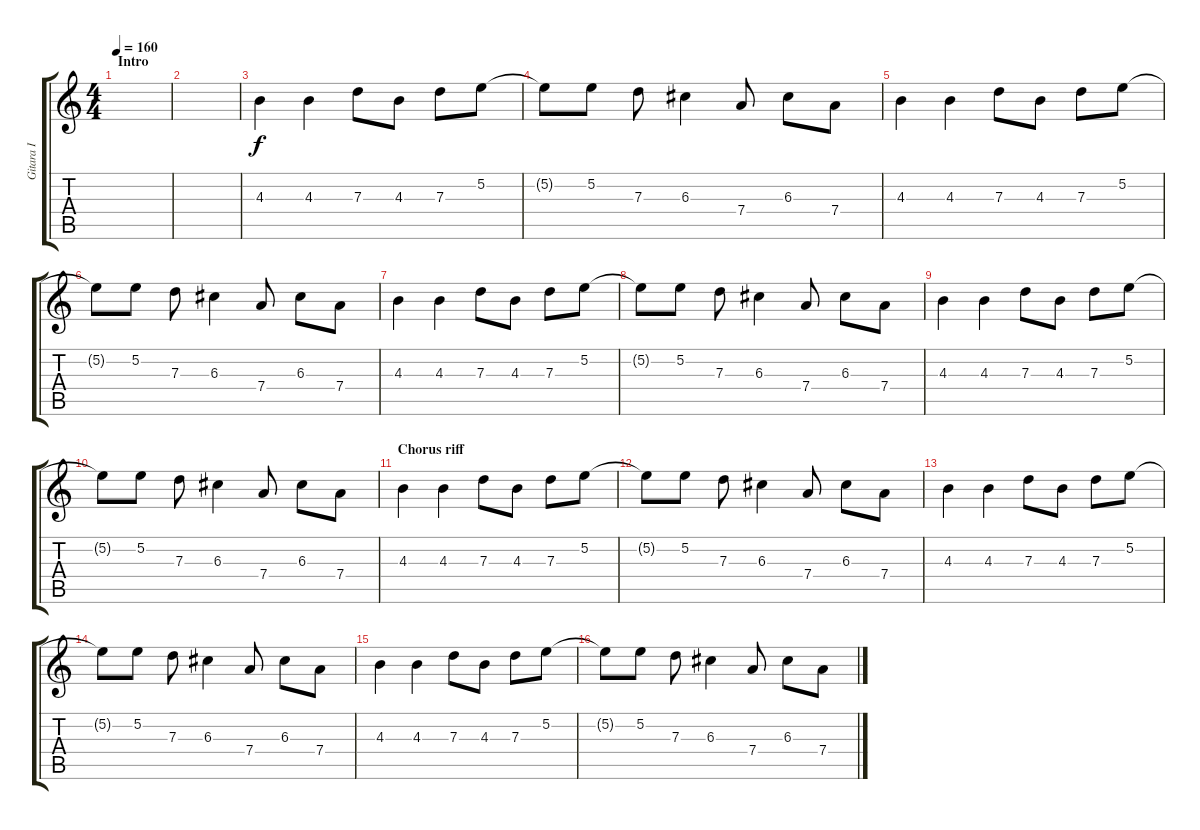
\track ("Gitara I" "Gitara I") {instrument overdrivenguitar}
\staff {score tabs}
\tuning (E4 B3 G3 D3 A2 E2) {hide}
\ts (4 4)
\section ("" "Intro")
\tempo 160
\clef g2
\ks c
|
|
4.3.4{instrument overdrivenguitar} 4.3.4 7.3.8 4.3.8 7.3.8 5.2.8 |
5.2{t}.8 5.2.8 7.3.8 6.3.4 7.4.8 6.3.8 7.4.8 |
4.3.4{instrument overdrivenguitar} 4.3.4 7.3.8 4.3.8 7.3.8 5.2.8 |
5.2{t}.8 5.2.8 7.3.8 6.3.4 7.4.8 6.3.8 7.4.8 |
4.3.4{instrument overdrivenguitar} 4.3.4 7.3.8 4.3.8 7.3.8 5.2.8 |
5.2{t}.8 5.2.8 7.3.8 6.3.4 7.4.8 6.3.8 7.4.8 |
4.3.4{instrument overdrivenguitar} 4.3.4 7.3.8 4.3.8 7.3.8 5.2.8 |
5.2{t}.8 5.2.8 7.3.8 6.3.4 7.4.8 6.3.8 7.4.8 |
\section ("" "Chorus riff")
4.3.4{instrument overdrivenguitar} 4.3.4 7.3.8 4.3.8 7.3.8 5.2.8 |
5.2{t}.8 5.2.8 7.3.8 6.3.4 7.4.8 6.3.8 7.4.8 |
4.3.4{instrument overdrivenguitar} 4.3.4 7.3.8 4.3.8 7.3.8 5.2.8 |
5.2{t}.8 5.2.8 7.3.8 6.3.4 7.4.8 6.3.8 7.4.8 |
4.3.4{instrument overdrivenguitar} 4.3.4 7.3.8 4.3.8 7.3.8 5.2.8 |
5.2{t}.8 5.2.8 7.3.8 6.3.4 7.4.8 6.3.8 7.4.8
